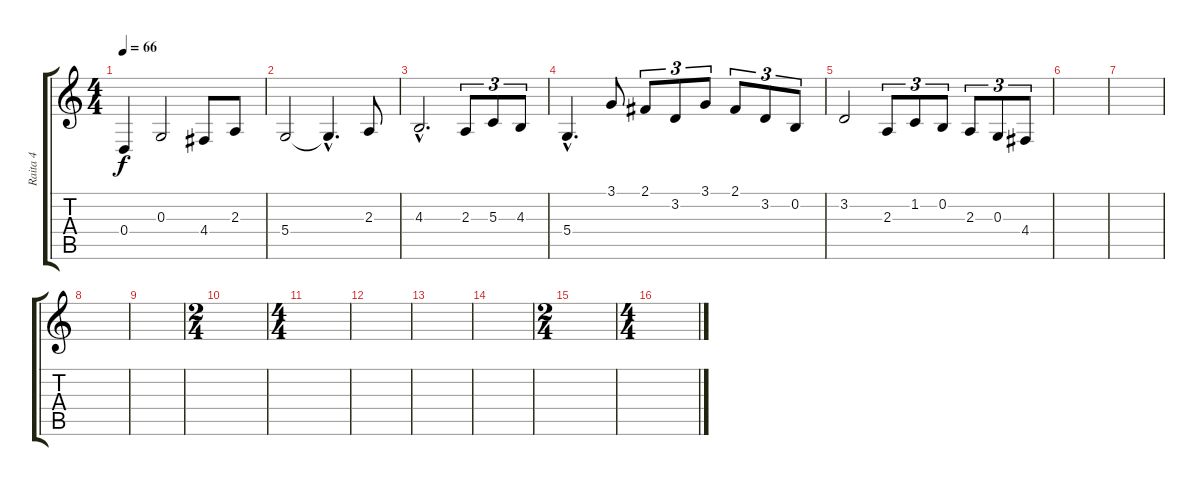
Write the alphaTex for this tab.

\track ("Raita 4" "Raita 4") {instrument trumpet}
\staff {score tabs}
\tuning (E4 B3 G3 D3 A2 E2) {hide}
\ts (4 4)
\tempo 66
\clef g2
\ks c
0.4.4{dy f instrument trumpet} 0.3.2 4.4.8 2.3.8 |
5.4.2 5.4{hac t}.4{d} 2.3.8 |
4.3{hac}.2{d} 2.3.8{tu (3 2)} 5.3.8{tu (3 2)} 4.3.8{tu (3 2)} |
5.4{hac}.4{d} 3.1.8 2.1.8{tu (3 2)} 3.2.8{tu (3 2)} 3.1.8{tu (3 2)} 2.1.8{tu (3 2)} 3.2.8{tu (3 2)} 0.2.8{tu (3 2)} |
3.2.2 2.3.8{tu (3 2)} 1.2.8{tu (3 2)} 0.2.8{tu (3 2)} 2.3.8{tu (3 2)} 0.3.8{tu (3 2)} 4.4.8{tu (3 2)} |
|
|
|
|
\ts (2 4)
|
\ts (4 4)
|
|
|
|
\ts (2 4)
|
\ts (4 4)
